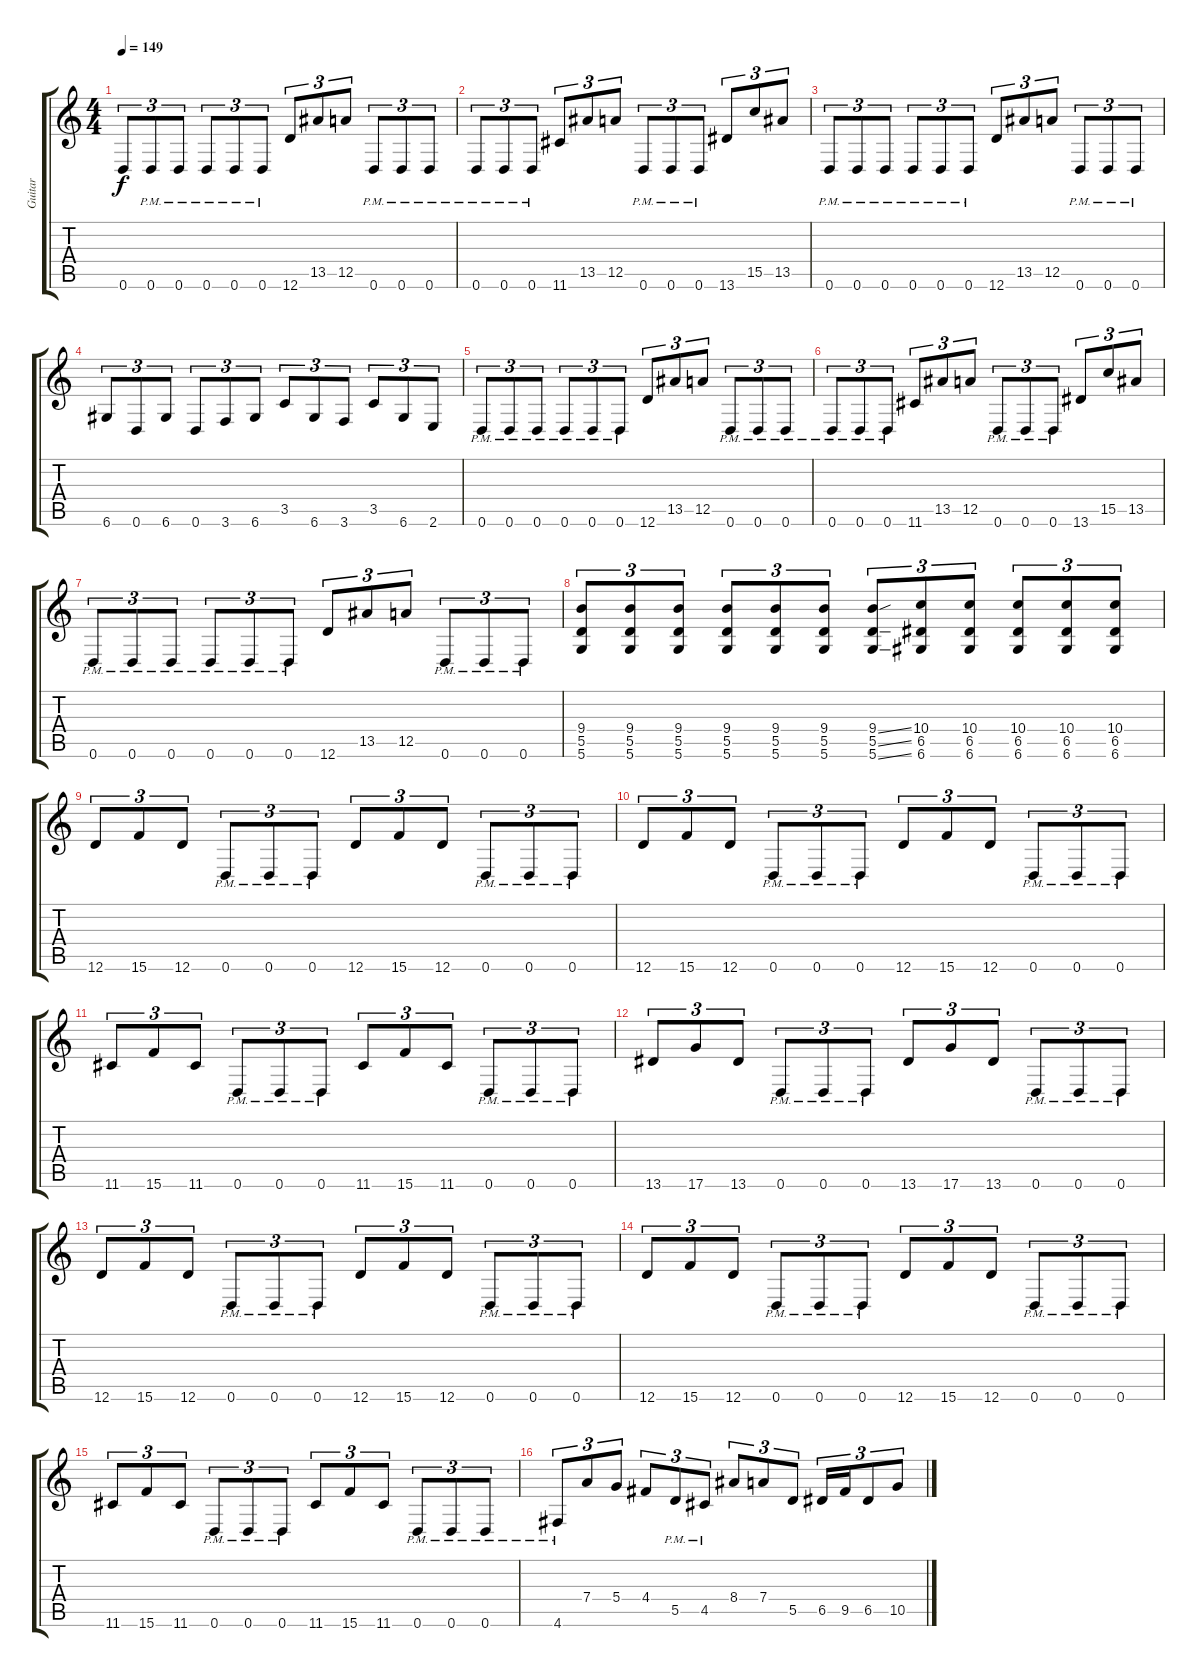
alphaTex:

\track ("Guitar" "Guitar") {instrument distortionguitar}
\staff {score tabs}
\tuning (E4 B3 G3 D3 A2 D2) {hide}
\ts (4 4)
\tempo 149
\clef g2
\ks c
0.6.8{tu (3 2) dy f} 0.6{pm}.8{tu (3 2)} 0.6{pm}.8{tu (3 2)} 0.6{pm}.8{tu (3 2)} 0.6{pm}.8{tu (3 2)} 0.6{pm}.8{tu (3 2)} 12.6.8{tu (3 2)} 13.5.8{tu (3 2)} 12.5.8{tu (3 2)} 0.6{pm}.8{tu (3 2)} 0.6{pm}.8{tu (3 2)} 0.6{pm}.8{tu (3 2)} |
0.6{pm}.8{tu (3 2)} 0.6{pm}.8{tu (3 2)} 0.6{pm}.8{tu (3 2)} 11.6.8{tu (3 2)} 13.5.8{tu (3 2)} 12.5.8{tu (3 2)} 0.6{pm}.8{tu (3 2)} 0.6{pm}.8{tu (3 2)} 0.6{pm}.8{tu (3 2)} 13.6.8{tu (3 2)} 15.5.8{tu (3 2)} 13.5.8{tu (3 2)} |
0.6{pm}.8{tu (3 2)} 0.6{pm}.8{tu (3 2)} 0.6{pm}.8{tu (3 2)} 0.6{pm}.8{tu (3 2)} 0.6{pm}.8{tu (3 2)} 0.6{pm}.8{tu (3 2)} 12.6.8{tu (3 2)} 13.5.8{tu (3 2)} 12.5.8{tu (3 2)} 0.6{pm}.8{tu (3 2)} 0.6{pm}.8{tu (3 2)} 0.6{pm}.8{tu (3 2)} |
6.6.8{tu (3 2)} 0.6.8{tu (3 2)} 6.6.8{tu (3 2)} 0.6.8{tu (3 2)} 3.6.8{tu (3 2)} 6.6.8{tu (3 2)} 3.5.8{tu (3 2)} 6.6.8{tu (3 2)} 3.6.8{tu (3 2)} 3.5.8{tu (3 2)} 6.6.8{tu (3 2)} 2.6.8{tu (3 2)} |
0.6{pm}.8{tu (3 2)} 0.6{pm}.8{tu (3 2)} 0.6{pm}.8{tu (3 2)} 0.6{pm}.8{tu (3 2)} 0.6{pm}.8{tu (3 2)} 0.6{pm}.8{tu (3 2)} 12.6.8{tu (3 2)} 13.5.8{tu (3 2)} 12.5.8{tu (3 2)} 0.6{pm}.8{tu (3 2)} 0.6{pm}.8{tu (3 2)} 0.6{pm}.8{tu (3 2)} |
0.6{pm}.8{tu (3 2)} 0.6{pm}.8{tu (3 2)} 0.6{pm}.8{tu (3 2)} 11.6.8{tu (3 2)} 13.5.8{tu (3 2)} 12.5.8{tu (3 2)} 0.6{pm}.8{tu (3 2)} 0.6{pm}.8{tu (3 2)} 0.6{pm}.8{tu (3 2)} 13.6.8{tu (3 2)} 15.5.8{tu (3 2)} 13.5.8{tu (3 2)} |
0.6{pm}.8{tu (3 2)} 0.6{pm}.8{tu (3 2)} 0.6{pm}.8{tu (3 2)} 0.6{pm}.8{tu (3 2)} 0.6{pm}.8{tu (3 2)} 0.6{pm}.8{tu (3 2)} 12.6.8{tu (3 2)} 13.5.8{tu (3 2)} 12.5.8{tu (3 2)} 0.6{pm}.8{tu (3 2)} 0.6{pm}.8{tu (3 2)} 0.6{pm}.8{tu (3 2)} |
(9.4 5.5 5.6).8{tu (3 2)} (9.4 5.5 5.6).8{tu (3 2)} (9.4 5.5 5.6).8{tu (3 2)} (9.4 5.5 5.6).8{tu (3 2)} (9.4 5.5 5.6).8{tu (3 2)} (9.4 5.5 5.6).8{tu (3 2)} (9.4{ss} 5.5{ss} 5.6{ss}).8{tu (3 2)} (10.4 6.5 6.6).8{tu (3 2)} (10.4 6.5 6.6).8{tu (3 2)} (10.4 6.5 6.6).8{tu (3 2)} (10.4 6.5 6.6).8{tu (3 2)} (10.4 6.5 6.6).8{tu (3 2)} |
12.6.8{tu (3 2)} 15.6.8{tu (3 2)} 12.6.8{tu (3 2)} 0.6{pm}.8{tu (3 2)} 0.6{pm}.8{tu (3 2)} 0.6{pm}.8{tu (3 2)} 12.6.8{tu (3 2)} 15.6.8{tu (3 2)} 12.6.8{tu (3 2)} 0.6{pm}.8{tu (3 2)} 0.6{pm}.8{tu (3 2)} 0.6{pm}.8{tu (3 2)} |
12.6.8{tu (3 2)} 15.6.8{tu (3 2)} 12.6.8{tu (3 2)} 0.6{pm}.8{tu (3 2)} 0.6{pm}.8{tu (3 2)} 0.6{pm}.8{tu (3 2)} 12.6.8{tu (3 2)} 15.6.8{tu (3 2)} 12.6.8{tu (3 2)} 0.6{pm}.8{tu (3 2)} 0.6{pm}.8{tu (3 2)} 0.6{pm}.8{tu (3 2)} |
11.6.8{tu (3 2)} 15.6.8{tu (3 2)} 11.6.8{tu (3 2)} 0.6{pm}.8{tu (3 2)} 0.6{pm}.8{tu (3 2)} 0.6{pm}.8{tu (3 2)} 11.6.8{tu (3 2)} 15.6.8{tu (3 2)} 11.6.8{tu (3 2)} 0.6{pm}.8{tu (3 2)} 0.6{pm}.8{tu (3 2)} 0.6{pm}.8{tu (3 2)} |
13.6.8{tu (3 2)} 17.6.8{tu (3 2)} 13.6.8{tu (3 2)} 0.6{pm}.8{tu (3 2)} 0.6{pm}.8{tu (3 2)} 0.6{pm}.8{tu (3 2)} 13.6.8{tu (3 2)} 17.6.8{tu (3 2)} 13.6.8{tu (3 2)} 0.6{pm}.8{tu (3 2)} 0.6{pm}.8{tu (3 2)} 0.6{pm}.8{tu (3 2)} |
12.6.8{tu (3 2)} 15.6.8{tu (3 2)} 12.6.8{tu (3 2)} 0.6{pm}.8{tu (3 2)} 0.6{pm}.8{tu (3 2)} 0.6{pm}.8{tu (3 2)} 12.6.8{tu (3 2)} 15.6.8{tu (3 2)} 12.6.8{tu (3 2)} 0.6{pm}.8{tu (3 2)} 0.6{pm}.8{tu (3 2)} 0.6{pm}.8{tu (3 2)} |
12.6.8{tu (3 2)} 15.6.8{tu (3 2)} 12.6.8{tu (3 2)} 0.6{pm}.8{tu (3 2)} 0.6{pm}.8{tu (3 2)} 0.6{pm}.8{tu (3 2)} 12.6.8{tu (3 2)} 15.6.8{tu (3 2)} 12.6.8{tu (3 2)} 0.6{pm}.8{tu (3 2)} 0.6{pm}.8{tu (3 2)} 0.6{pm}.8{tu (3 2)} |
11.6.8{tu (3 2)} 15.6.8{tu (3 2)} 11.6.8{tu (3 2)} 0.6{pm}.8{tu (3 2)} 0.6{pm}.8{tu (3 2)} 0.6{pm}.8{tu (3 2)} 11.6.8{tu (3 2)} 15.6.8{tu (3 2)} 11.6.8{tu (3 2)} 0.6{pm}.8{tu (3 2)} 0.6{pm}.8{tu (3 2)} 0.6{pm}.8{tu (3 2)} |
4.6{pm}.8{tu (3 2)} 7.4.8{tu (3 2)} 5.4.8{tu (3 2)} 4.4.8{tu (3 2)} 5.5{pm}.8{tu (3 2)} 4.5{pm}.8{tu (3 2)} 8.4.8{tu (3 2)} 7.4.8{tu (3 2)} 5.5.8{tu (3 2)} 6.5.16{tu (3 2)} 9.5.16{tu (3 2)} 6.5.8{tu (3 2)} 10.5.8{tu (3 2)}
